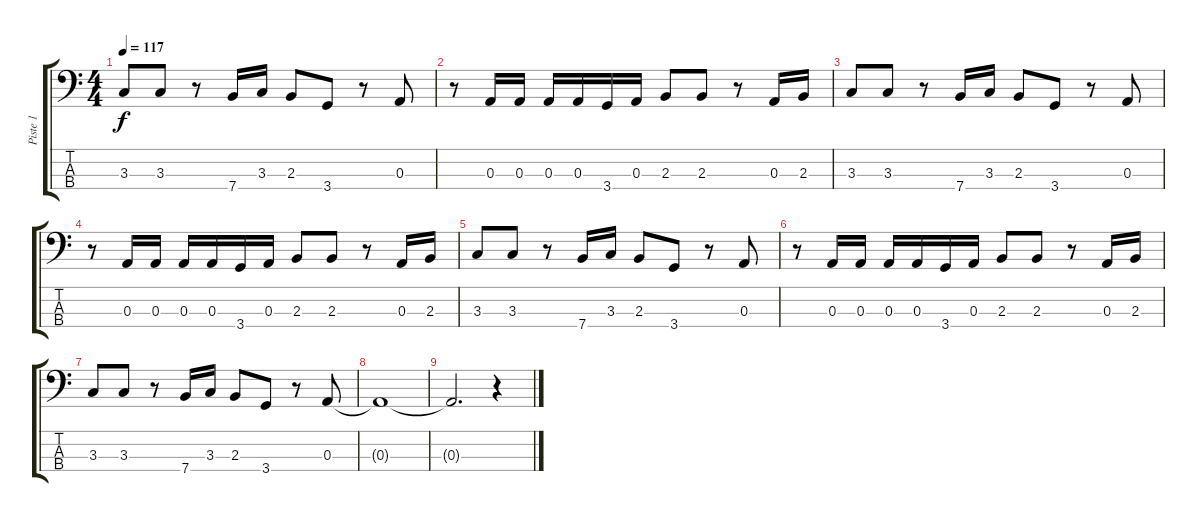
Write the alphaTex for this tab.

\track ("Piste 1" "Piste 1") {instrument electricbassfinger}
\staff {score tabs}
\tuning (G2 D2 A1 E1) {hide}
\ts (4 4)
\tempo 117
\clef f4
\ks c
3.3.8{dy f} 3.3.8 r.8 7.4.16 3.3.16 2.3.8 3.4.8 r.8 0.3.8 |
r.8 0.3.16 0.3.16 0.3.16 0.3.16 3.4.16 0.3.16 2.3.8 2.3.8 r.8 0.3.16 2.3.16 |
3.3.8 3.3.8 r.8 7.4.16 3.3.16 2.3.8 3.4.8 r.8 0.3.8 |
r.8 0.3.16 0.3.16 0.3.16 0.3.16 3.4.16 0.3.16 2.3.8 2.3.8 r.8 0.3.16 2.3.16 |
3.3.8 3.3.8 r.8 7.4.16 3.3.16 2.3.8 3.4.8 r.8 0.3.8 |
r.8 0.3.16 0.3.16 0.3.16 0.3.16 3.4.16 0.3.16 2.3.8 2.3.8 r.8 0.3.16 2.3.16 |
3.3.8 3.3.8 r.8 7.4.16 3.3.16 2.3.8 3.4.8 r.8 0.3.8 |
0.3{t}.1 |
0.3{t}.2{d} r.4
